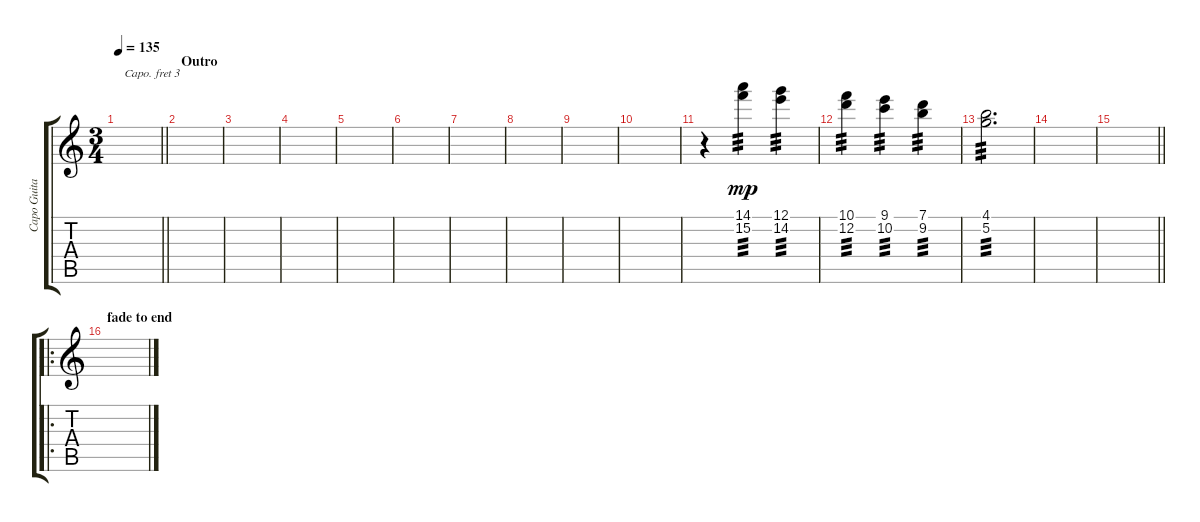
\track ("Capo Guitar" "Capo Guita") {instrument acousticguitarsteel}
\staff {score tabs}
\capo 3
\tuning (E4 B3 G3 D3 A2 E2) {hide}
\ts (3 4)
\tempo 135
\clef g2
\barLineRight lightlight
\ks c
|
\section ("" "Outro")
|
|
|
|
|
|
|
|
|
r.4 (14.1 15.2).4{tp 3 dy mp} (12.1 14.2).4{tp 3} |
(10.1 12.2).4{tp 3} (9.1 10.2).4{tp 3} (7.1 9.2).4{tp 3} |
(4.1 5.2).2{d tp 3} |
|
\barLineRight lightlight
|
\ro
\section ("" "fade to end")
